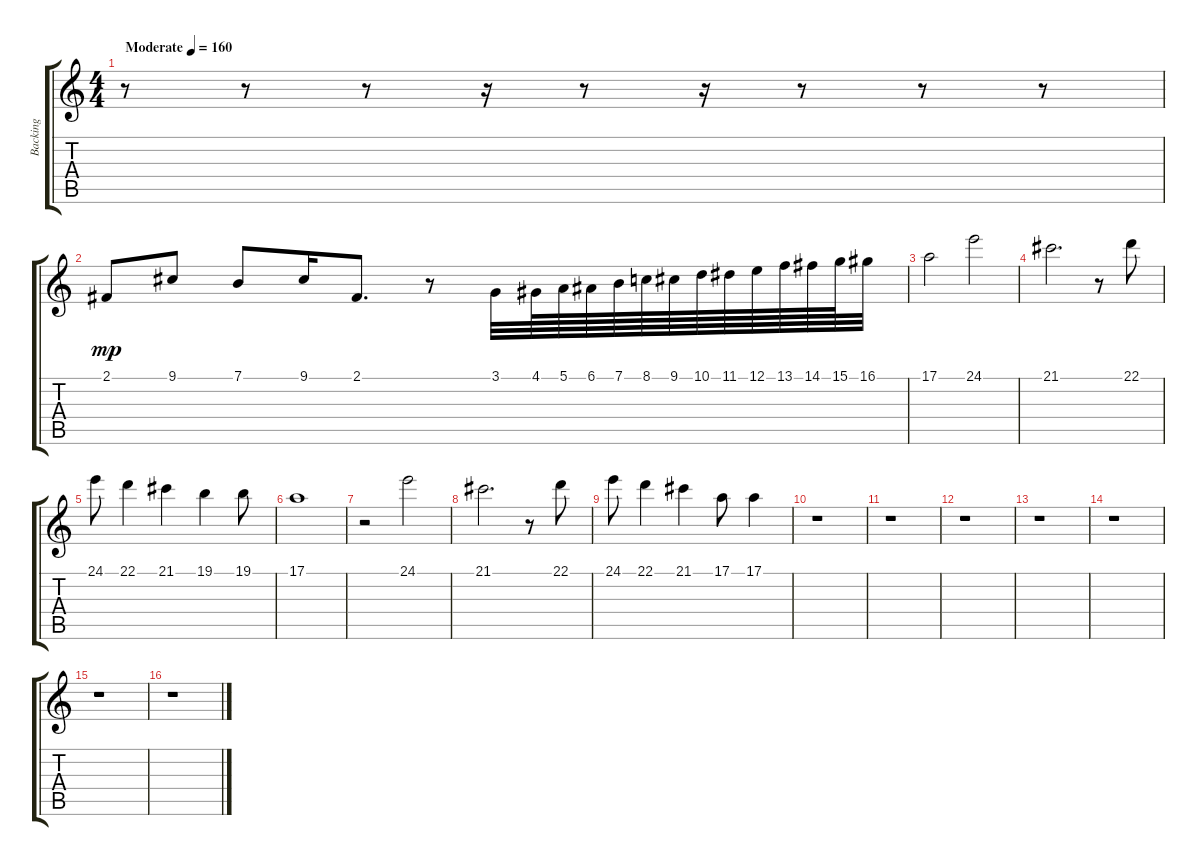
\track ("Backing" "Backing") {instrument lead1square}
\staff {score tabs}
\tuning (E4 B3 G3 D3 A2 E2) {hide}
\ts (4 4)
\tempo (160 "Moderate")
\clef g2
\ks c
r.8{dy mp instrument lead1square} r.8 r.8 r.16 r.8 r.16 r.8 r.8 r.8 |
2.1.8 9.1.8 7.1.8 9.1.16 2.1.8{d} r.8 3.1.32 4.1.64 5.1.64 6.1.64 7.1.64 8.1.64 9.1.64 10.1.64 11.1.64 12.1.64 13.1.64 14.1.64 15.1.64 16.1.32 |
17.1.2 24.1.2 |
21.1.2{d} r.8 22.1.8 |
24.1.8 22.1.4 21.1.4 19.1.4 19.1.8 |
17.1.1 |
r.2 24.1.2 |
21.1.2{d} r.8 22.1.8 |
24.1.8 22.1.4 21.1.4 17.1.8 17.1.4 |
r.1 |
r.1 |
r.1 |
r.1 |
r.1 |
r.1 |
r.1
